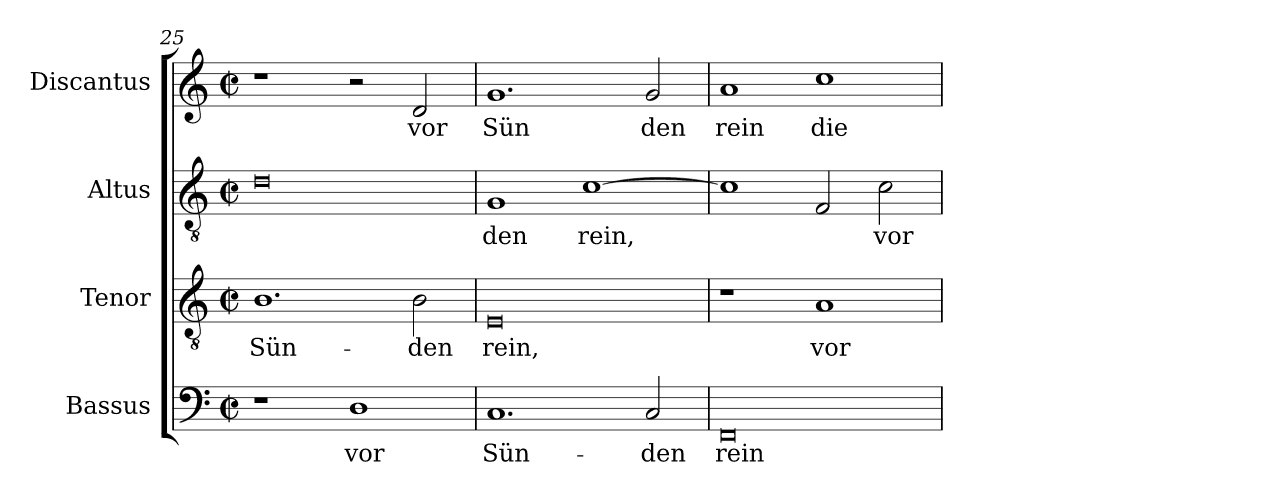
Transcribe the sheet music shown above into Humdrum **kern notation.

**kern	**text	**kern	**text	**kern	**text	**kern	**text
*part4	*part4	*part3	*part3	*part2	*part2	*part1	*part1
*staff4	*staff4	*staff3	*staff3	*staff2	*staff2	*staff1	*staff1
*I"Bassus	*	*I"Tenor	*	*I"Altus	*	*I"Discantus	*
*clefF4	*	*clefGv2	*	*clefGv2	*	*clefG2	*
*M2/2	*	*M2/2	*	*M2/2	*	*M2/2	*
*met(c|)	*	*met(c|)	*	*met(c|)	*	*met(c|)	*
=25	=25	=25	=25	=25	=25	=25	=25
!	!	!	!LO:LY:b:cj	!	!	!	!
1r	.	1.B	Sün-	0d	.	1r	.
!	!LO:LY:b:cj	!	!	!	!	!	!
1D	vor	.	.	.	.	2r	.
!	!	!	!LO:LY:b:cj	!	!	!	!LO:LY:b:cj
.	.	2B\	-den	.	.	2d/	vor
=26	=26	=26	=26	=26	=26	=26	=26
!	!LO:LY:b:cj	!	!LO:LY:b:cj	!	!LO:LY:b:cj	!	!LO:LY:b:cj
1.C	Sün-	0E	rein,	1G	den	1.g	Sün
!	!	!	!	!	!LO:LY:b:cj	!	!
.	.	.	.	[>1c	rein,	.	.
!	!LO:LY:b:cj	!	!	!	!	!	!LO:LY:b:cj
2C/	-den	.	.	.	.	2g/	den
=27	=27	=27	=27	=27	=27	=27	=27
!	!LO:LY:b:cj	!	!	!	!	!	!LO:LY:b:cj
0FF	rein	1r	.	1c]	.	1a	rein
!	!	!	!LO:LY:b:cj	!	!	!	!LO:LY:b:cj
.	.	1A	vor	2F/	.	1cc	die
!	!	!	!	!	!LO:LY:b:cj	!	!
.	.	.	.	2c\	vor	.	.
=	=	=	=	=	=	=	=
*-	*-	*-	*-	*-	*-	*-	*-
